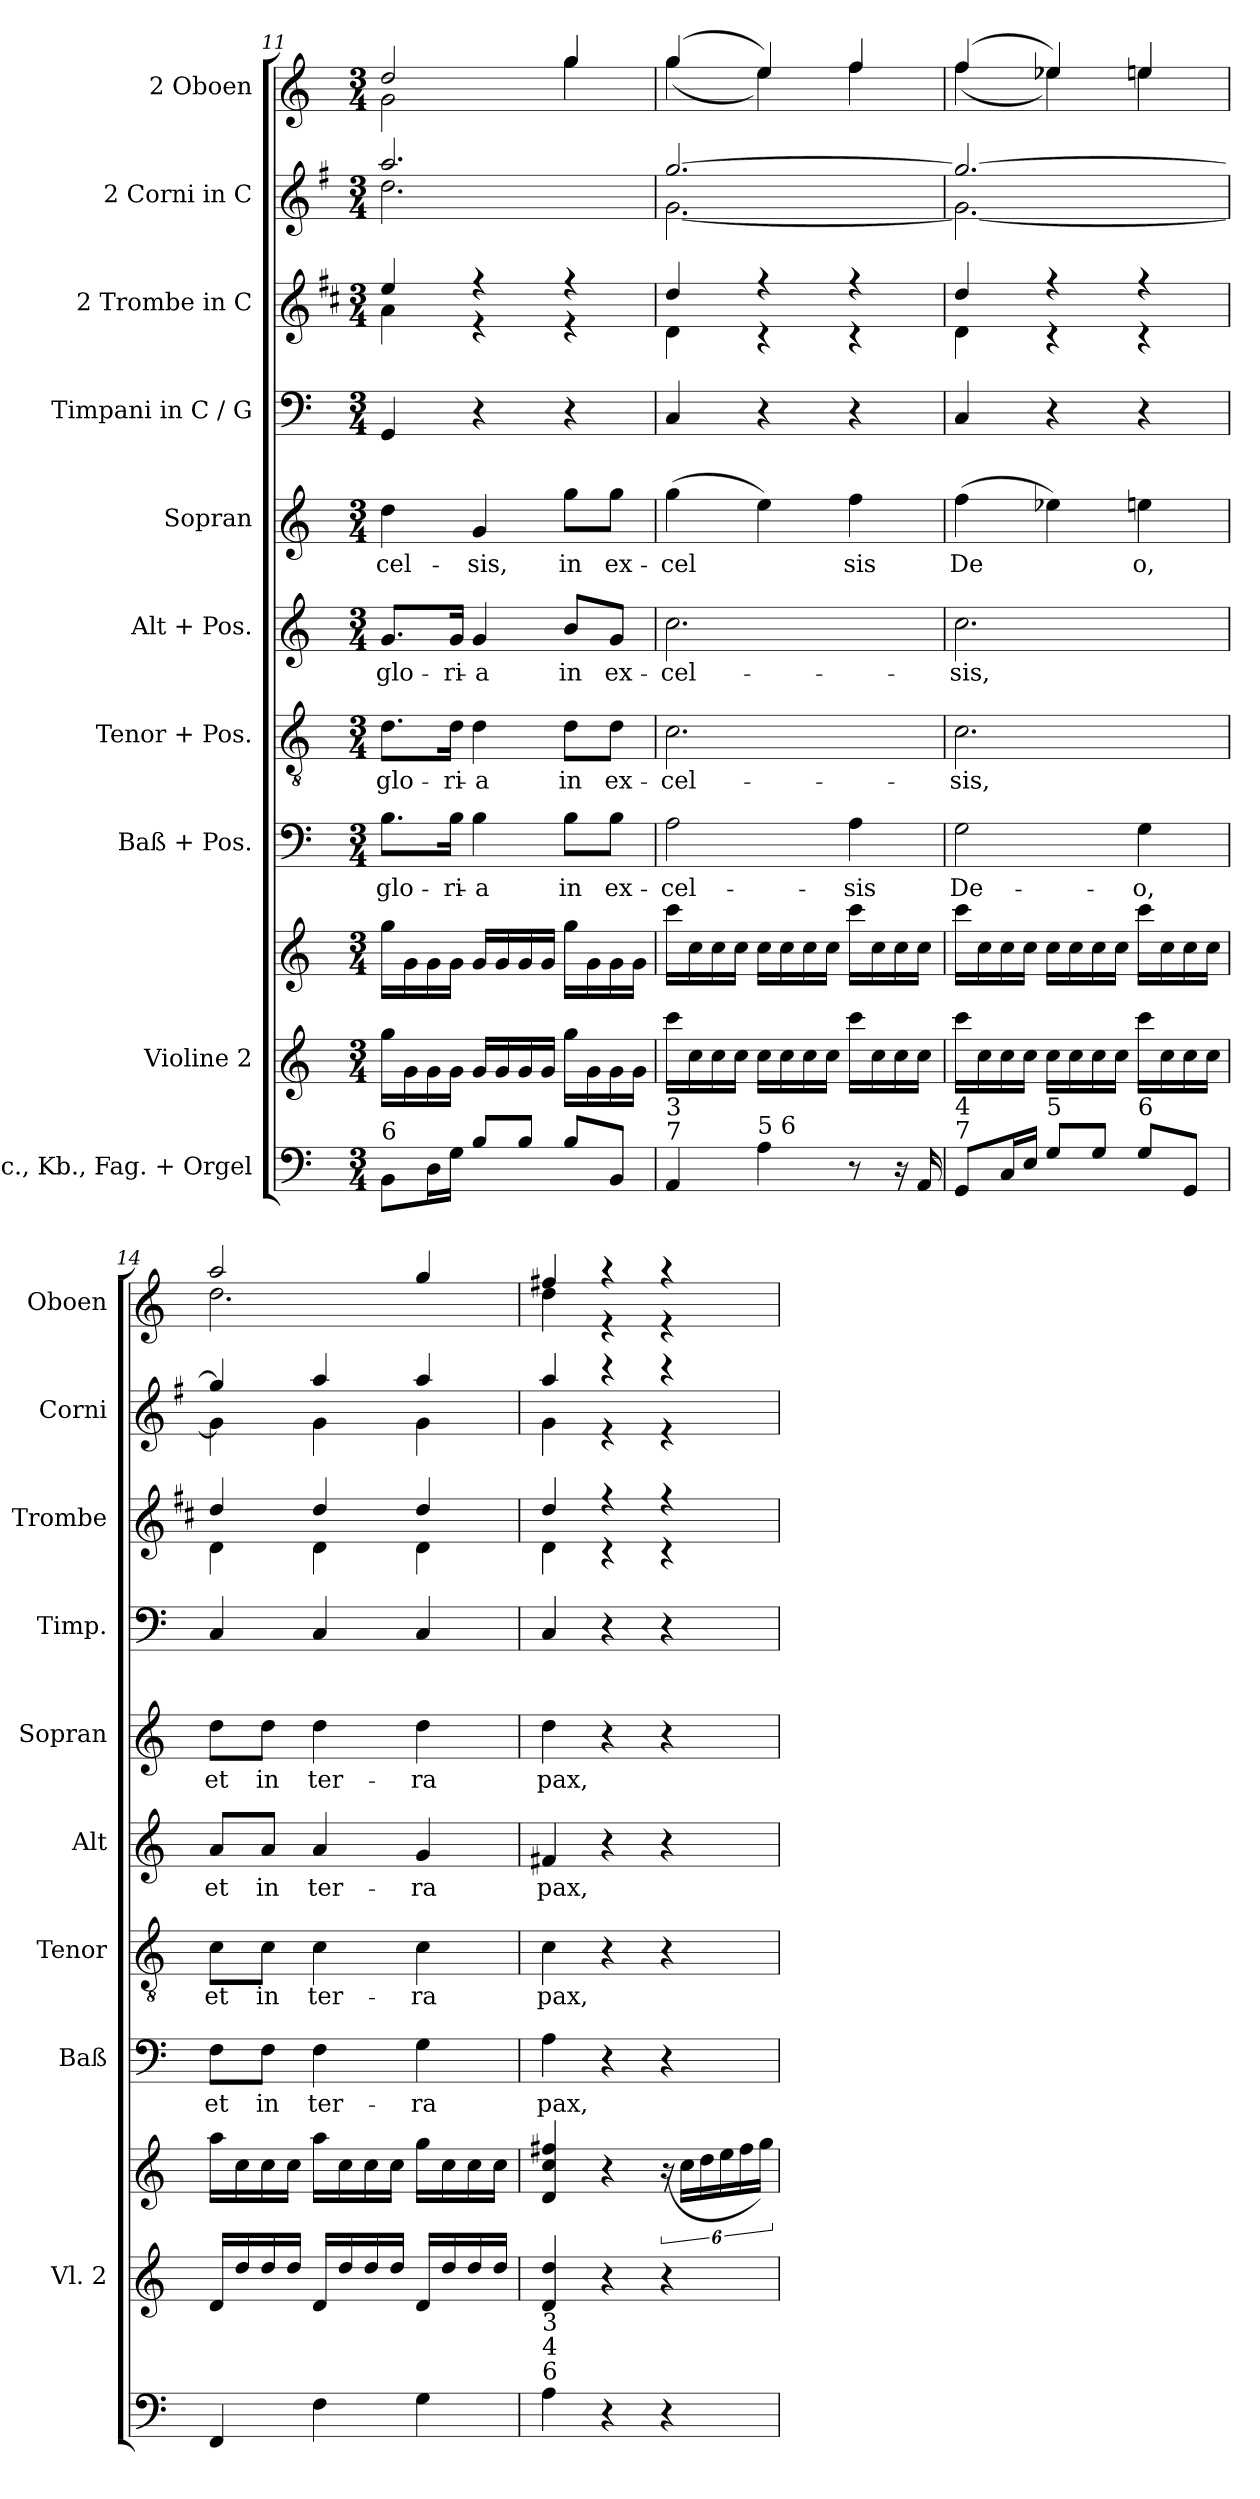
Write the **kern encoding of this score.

**kern	**kern	**kern	**kern	**text	**kern	**text	**kern	**text	**kern	**text	**kern	**kern	**kern	**kern
*part10	*part9	*part9	*part8	*part8	*part7	*part7	*part6	*part6	*part5	*part5	*part4	*part3	*part2	*part1
*staff11	*staff10	*staff9	*staff8	*staff8	*staff7	*staff7	*staff6	*staff6	*staff5	*staff5	*staff4	*staff3	*staff2	*staff1
*I"Vlc., Kb., Fag. + Orgel	*I"Violine 2	*	*I"Baß + Pos.	*	*I"Tenor + Pos.	*	*I"Alt + Pos.	*	*I"Sopran	*	*I"Timpani in C / G	*I"2 Trombe in C	*I"2 Corni in C	*I"2 Oboen
*	*I'Vl. 2	*	*I'Baß	*	*I'Tenor	*	*I'Alt	*	*I'Sopran	*	*I'Timp.	*I'Trombe	*I'Corni	*I'Oboen
!!LO:PB:g=z
*clefF4	*clefG2	*clefG2	*clefF4	*	*clefGv2	*	*clefG2	*	*clefG2	*	*clefF4	*clefG2	*clefG2	*clefG2
*	*	*	*	*	*	*	*	*	*	*	*	*ITrd1c2	*ITrd4c7	*
*k[]	*k[]	*k[]	*k[]	*	*k[]	*	*k[]	*	*k[]	*	*k[]	*k[]	*k[]	*k[]
*M3/4	*M3/4	*M3/4	*M3/4	*	*M3/4	*	*M3/4	*	*M3/4	*	*M3/4	*M3/4	*M3/4	*M3/4
=11	=11	=11	=11	=11	=11	=11	=11	=11	=11	=11	=11	=11	=11	=11
!LO:TX:a:t=6	!	!	!	!	!	!	!	!	!	!	!	!	!	!
!	!	!	!	!LO:LY:b	!	!LO:LY:b	!	!LO:LY:b	!	!LO:LY:b	!	!	!	!
*	*	*	*	*	*	*	*	*	*	*	*	*^	*^	*^
8BB\L	16gg\LL	16gg\LL	8.B\L	glo-	8.d\L	glo-	8.g/L	glo-	4dd\	cel-	4GG/	4dd/	4g\	2.dd/	2.g\	2dd/	2g\
.	16g\	16g\	.	.	.	.	.	.	.	.	.	.	.	.	.	.	.
16D\L	16g\	16g\	.	.	.	.	.	.	.	.	.	.	.	.	.	.	.
!	!	!	!	!LO:LY:b	!	!LO:LY:b	!	!LO:LY:b	!	!	!	!	!	!	!	!	!
16G\JJ	16g\JJ	16g\JJ	16B\Jk	ri-	16d\Jk	ri-	16g/Jk	ri-	.	.	.	.	.	.	.	.	.
!	!	!	!	!LO:LY:b	!	!LO:LY:b	!	!LO:LY:b	!	!LO:LY:b	!	!	!	!	!	!	!
8B/L	16g/LL	16g/LL	4B\	a	4d\	a	4g/	a	4g/	sis,	4r	4r	4r	.	.	.	.
.	16g/	16g/	.	.	.	.	.	.	.	.	.	.	.	.	.	.	.
8B/J	16g/	16g/	.	.	.	.	.	.	.	.	.	.	.	.	.	.	.
.	16g/JJ	16g/JJ	.	.	.	.	.	.	.	.	.	.	.	.	.	.	.
!	!	!	!	!LO:LY:b	!	!LO:LY:b	!	!LO:LY:b	!	!LO:LY:b	!	!	!	!	!	!	!
8B/L	16gg\LL	16gg\LL	8B\L	in	8d\L	in	8b/L	in	8gg\L	in	4r	4r	4r	.	.	4gg/	4gg\
.	16g\	16g\	.	.	.	.	.	.	.	.	.	.	.	.	.	.	.
!	!	!	!	!LO:LY:b	!	!LO:LY:b	!	!LO:LY:b	!	!LO:LY:b	!	!	!	!	!	!	!
8BB/J	16g\	16g\	8B\J	ex-	8d\J	ex-	8g/J	ex-	8gg\J	ex-	.	.	.	.	.	.	.
.	16g\JJ	16g\JJ	.	.	.	.	.	.	.	.	.	.	.	.	.	.	.
=12	=12	=12	=12	=12	=12	=12	=12	=12	=12	=12	=12	=12	=12	=12	=12	=12	=12
!LO:TX:a:t=7	!	!	!	!	!	!	!	!	!	!	!	!	!	!	!	!	!
!LO:TX:a:t=3	!	!	!	!	!	!	!	!	!	!	!	!	!	!	!	!	!
!	!	!	!	!LO:LY:b	!	!LO:LY:b	!	!LO:LY:b	!	!LO:LY:b	!	!	!	!	!	!	!
4AA/	16ccc\LL	16ccc\LL	2A\	cel-	2.c\	cel-	2.cc\	cel-	(>4gg\	cel	4C/	4cc/	4c\	[2.cc/	[2.c\	(>4gg/	(<4gg\
.	16cc\	16cc\	.	.	.	.	.	.	.	.	.	.	.	.	.	.	.
.	16cc\	16cc\	.	.	.	.	.	.	.	.	.	.	.	.	.	.	.
.	16cc\JJ	16cc\JJ	.	.	.	.	.	.	.	.	.	.	.	.	.	.	.
!LO:TX:a:t=5           6	!	!	!	!	!	!	!	!	!	!	!	!	!	!	!	!	!
4A\	16cc\LL	16cc\LL	.	.	.	.	.	.	4ee\)	.	4r	4r	4r	.	.	4ee/)	4ee\)
.	16cc\	16cc\	.	.	.	.	.	.	.	.	.	.	.	.	.	.	.
.	16cc\	16cc\	.	.	.	.	.	.	.	.	.	.	.	.	.	.	.
.	16cc\JJ	16cc\JJ	.	.	.	.	.	.	.	.	.	.	.	.	.	.	.
!	!	!	!	!LO:LY:b	!	!	!	!	!	!LO:LY:b	!	!	!	!	!	!	!
8r	16ccc\LL	16ccc\LL	4A\	sis	.	.	.	.	4ff\	sis	4r	4r	4r	.	.	4ff/	4ff\
.	16cc\	16cc\	.	.	.	.	.	.	.	.	.	.	.	.	.	.	.
16r	16cc\	16cc\	.	.	.	.	.	.	.	.	.	.	.	.	.	.	.
16AA/	16cc\JJ	16cc\JJ	.	.	.	.	.	.	.	.	.	.	.	.	.	.	.
=13	=13	=13	=13	=13	=13	=13	=13	=13	=13	=13	=13	=13	=13	=13	=13	=13	=13
!LO:TX:a:t=7	!	!	!	!	!	!	!	!	!	!	!	!	!	!	!	!	!
!LO:TX:a:t=4	!	!	!	!	!	!	!	!	!	!	!	!	!	!	!	!	!
!	!	!	!	!LO:LY:b	!	!LO:LY:b	!	!LO:LY:b	!	!LO:LY:b	!	!	!	!	!	!	!
8GG/L	16ccc\LL	16ccc\LL	2G\	De-	2.c\	sis,	2.cc\	sis,	(>4ff\	De	4C/	4cc/	4c\	2.cc/_	2.c\_	(>4ff/	(<4ff\
.	16cc\	16cc\	.	.	.	.	.	.	.	.	.	.	.	.	.	.	.
16C/L	16cc\	16cc\	.	.	.	.	.	.	.	.	.	.	.	.	.	.	.
16E/JJ	16cc\JJ	16cc\JJ	.	.	.	.	.	.	.	.	.	.	.	.	.	.	.
!LO:TX:a:t=5	!	!	!	!	!	!	!	!	!	!	!	!	!	!	!	!	!
8G/L	16cc\LL	16cc\LL	.	.	.	.	.	.	4ee-X\)	.	4r	4r	4r	.	.	4ee-X/)	4ee-\)
.	16cc\	16cc\	.	.	.	.	.	.	.	.	.	.	.	.	.	.	.
8G/J	16cc\	16cc\	.	.	.	.	.	.	.	.	.	.	.	.	.	.	.
.	16cc\JJ	16cc\JJ	.	.	.	.	.	.	.	.	.	.	.	.	.	.	.
!LO:TX:a:t=6	!	!	!	!	!	!	!	!	!	!	!	!	!	!	!	!	!
!	!	!	!	!LO:LY:b	!	!	!	!	!	!LO:LY:b	!	!	!	!	!	!	!
8G/L	16ccc\LL	16ccc\LL	4G\	o,	.	.	.	.	4een\	o,	4r	4r	4r	.	.	4een/	4ee\
.	16cc\	16cc\	.	.	.	.	.	.	.	.	.	.	.	.	.	.	.
8GG/J	16cc\	16cc\	.	.	.	.	.	.	.	.	.	.	.	.	.	.	.
.	16cc\JJ	16cc\JJ	.	.	.	.	.	.	.	.	.	.	.	.	.	.	.
=14	=14	=14	=14	=14	=14	=14	=14	=14	=14	=14	=14	=14	=14	=14	=14	=14	=14
!	!	!	!	!LO:LY:b	!	!LO:LY:b	!	!LO:LY:b	!	!LO:LY:b	!	!	!	!	!	!	!
4FF/	16d/LL	16aa\LL	8F\L	et	8c\L	et	8a/L	et	8dd\L	et	4C/	4cc/	4c\	4cc/]	4c\]	2aa/	2.dd\
.	16dd/	16cc\	.	.	.	.	.	.	.	.	.	.	.	.	.	.	.
!	!	!	!	!LO:LY:b	!	!LO:LY:b	!	!LO:LY:b	!	!LO:LY:b	!	!	!	!	!	!	!
.	16dd/	16cc\	8F\J	in	8c\J	in	8a/J	in	8dd\J	in	.	.	.	.	.	.	.
.	16dd/JJ	16cc\JJ	.	.	.	.	.	.	.	.	.	.	.	.	.	.	.
!	!	!	!	!LO:LY:b	!	!LO:LY:b	!	!LO:LY:b	!	!LO:LY:b	!	!	!	!	!	!	!
4F\	16d/LL	16aa\LL	4F\	ter-	4c\	ter-	4a/	ter-	4dd\	ter-	4C/	4cc/	4c\	4dd/	4c\	.	.
.	16dd/	16cc\	.	.	.	.	.	.	.	.	.	.	.	.	.	.	.
.	16dd/	16cc\	.	.	.	.	.	.	.	.	.	.	.	.	.	.	.
.	16dd/JJ	16cc\JJ	.	.	.	.	.	.	.	.	.	.	.	.	.	.	.
!	!	!	!	!LO:LY:b	!	!LO:LY:b	!	!LO:LY:b	!	!LO:LY:b	!	!	!	!	!	!	!
4G\	16d/LL	16gg\LL	4G\	ra	4c\	ra	4g/	ra	4dd\	ra	4C/	4cc/	4c\	4dd/	4c\	4gg/	.
.	16dd/	16cc\	.	.	.	.	.	.	.	.	.	.	.	.	.	.	.
.	16dd/	16cc\	.	.	.	.	.	.	.	.	.	.	.	.	.	.	.
.	16dd/JJ	16cc\JJ	.	.	.	.	.	.	.	.	.	.	.	.	.	.	.
!!LO:PB:g=z	!!
=15	=15	=15	=15	=15	=15	=15	=15	=15	=15	=15	=15	=15	=15	=15	=15	=15	=15
!LO:TX:a:t=6	!	!	!	!	!	!	!	!	!	!	!	!	!	!	!	!	!
!LO:TX:a:t=4	!	!	!	!	!	!	!	!	!	!	!	!	!	!	!	!	!
!LO:TX:a:t=3	!	!	!	!	!	!	!	!	!	!	!	!	!	!	!	!	!
!	!	!	!	!LO:LY:b	!	!LO:LY:b	!	!LO:LY:b	!	!LO:LY:b	!	!	!	!	!	!	!
4A\	4d/ 4dd/	4d/ 4cc/ 4ff#X/	4A\	pax,	4c\	pax,	4f#X/	pax,	4dd\	pax,	4C/	4cc/	4c\	4dd/	4c\	4ff#X/	4dd\
4r	4r	4r	4r	.	4r	.	4r	.	4r	.	4r	4r	4r	4r	4r	4r	4r
4r	4r	(<24r	4r	.	4r	.	4r	.	4r	.	4r	4r	4r	4r	4r	4r	4r
.	.	24cc\LL	.	.	.	.	.	.	.	.	.	.	.	.	.	.	.
.	.	24dd\	.	.	.	.	.	.	.	.	.	.	.	.	.	.	.
.	.	24ee\	.	.	.	.	.	.	.	.	.	.	.	.	.	.	.
.	.	24ff#\	.	.	.	.	.	.	.	.	.	.	.	.	.	.	.
.	.	24gg\JJ)	.	.	.	.	.	.	.	.	.	.	.	.	.	.	.
*	*	*	*	*	*	*	*	*	*	*	*	*v	*v	*	*	*v	*v
*	*	*	*	*	*	*	*	*	*	*	*	*	*v	*v	*
=	=	=	=	=	=	=	=	=	=	=	=	=	=	=
*-	*-	*-	*-	*-	*-	*-	*-	*-	*-	*-	*-	*-	*-	*-
